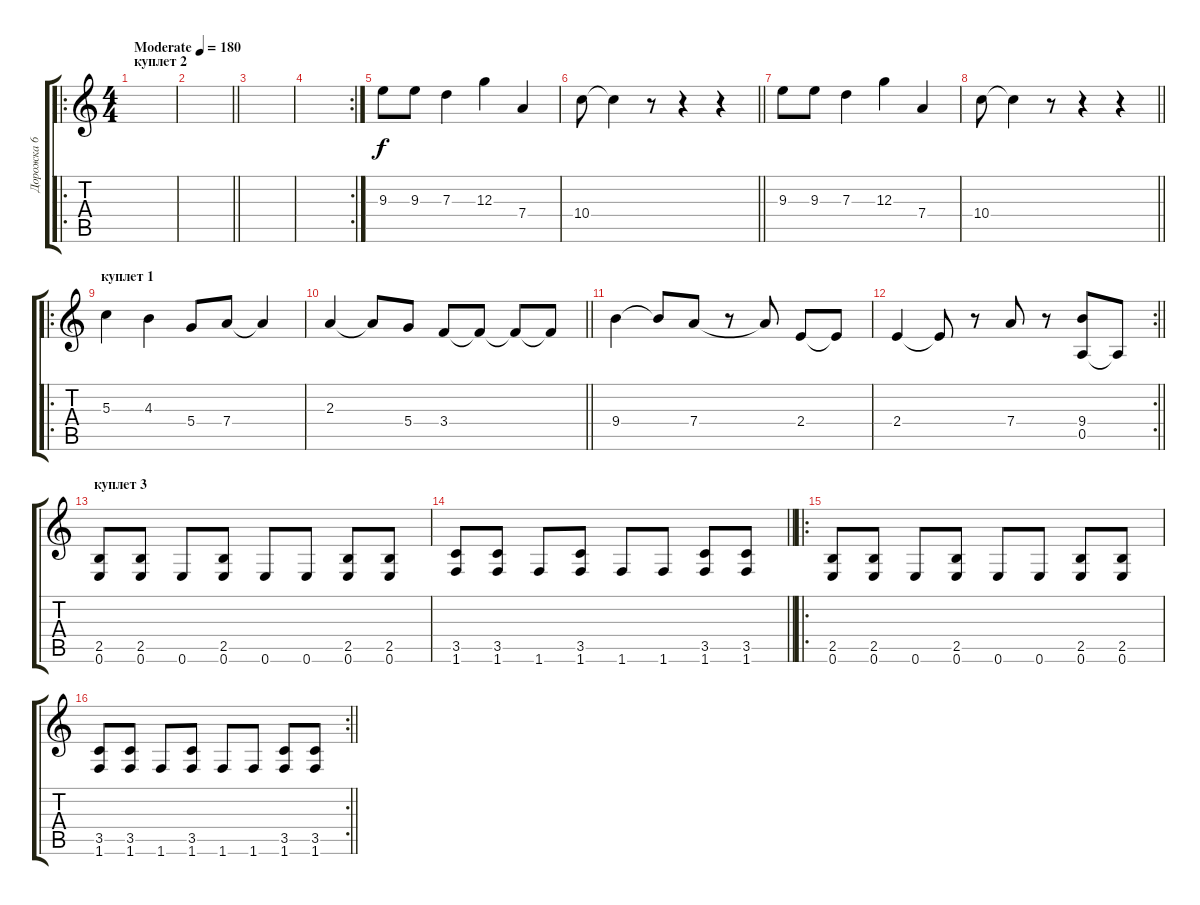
\track ("Дорожка 6" "Дорожка 6") {instrument overdrivenguitar}
\staff {score tabs}
\tuning (E4 B3 G3 D3 A2 E2) {hide}
\ro
\ts (4 4)
\section ("" "куплет 2")
\tempo (180 "Moderate")
\clef g2
\ks c
|
\barLineRight lightlight
|
|
\rc 2
|
9.3.8 9.3.8 7.3.4 12.3.4 7.4.4 |
\barLineRight lightlight
10.4.8 10.4{t}.4 r.8 r.4 r.4 |
9.3.8 9.3.8 7.3.4 12.3.4 7.4.4 |
\barLineRight lightlight
10.4.8 10.4{t}.4 r.8 r.4 r.4 |
\ro
\section ("" "куплет 1")
5.3.4 4.3.4 5.4.8 7.4.8 7.4{t}.4 |
\barLineRight lightlight
2.3.4 2.3{t}.8 5.4.8 3.4.8 3.4{t}.8 3.4{t}.8 3.4{t}.8 |
9.4.4 9.4{t}.8 7.4.8 r.8 7.4{t}.8 2.4.8 2.4{t}.8 |
\rc 2
\barLineRight lightlight
2.4.4 2.4{t}.8 r.8 7.4.8 r.8 (9.4 0.5).8 0.5{t}.8 |
\section ("" "куплет 3")
(2.5 0.6).8 (2.5 0.6).8 0.6.8 (2.5 0.6).8 0.6.8 0.6.8 (2.5 0.6).8 (2.5 0.6).8 |
\barLineRight lightlight
(3.5 1.6).8 (3.5 1.6).8 1.6.8 (3.5 1.6).8 1.6.8 1.6.8 (3.5 1.6).8 (3.5 1.6).8 |
\ro
(2.5 0.6).8 (2.5 0.6).8 0.6.8 (2.5 0.6).8 0.6.8 0.6.8 (2.5 0.6).8 (2.5 0.6).8 |
\rc 2
\barLineRight lightlight
(3.5 1.6).8 (3.5 1.6).8 1.6.8 (3.5 1.6).8 1.6.8 1.6.8 (3.5 1.6).8 (3.5 1.6).8
